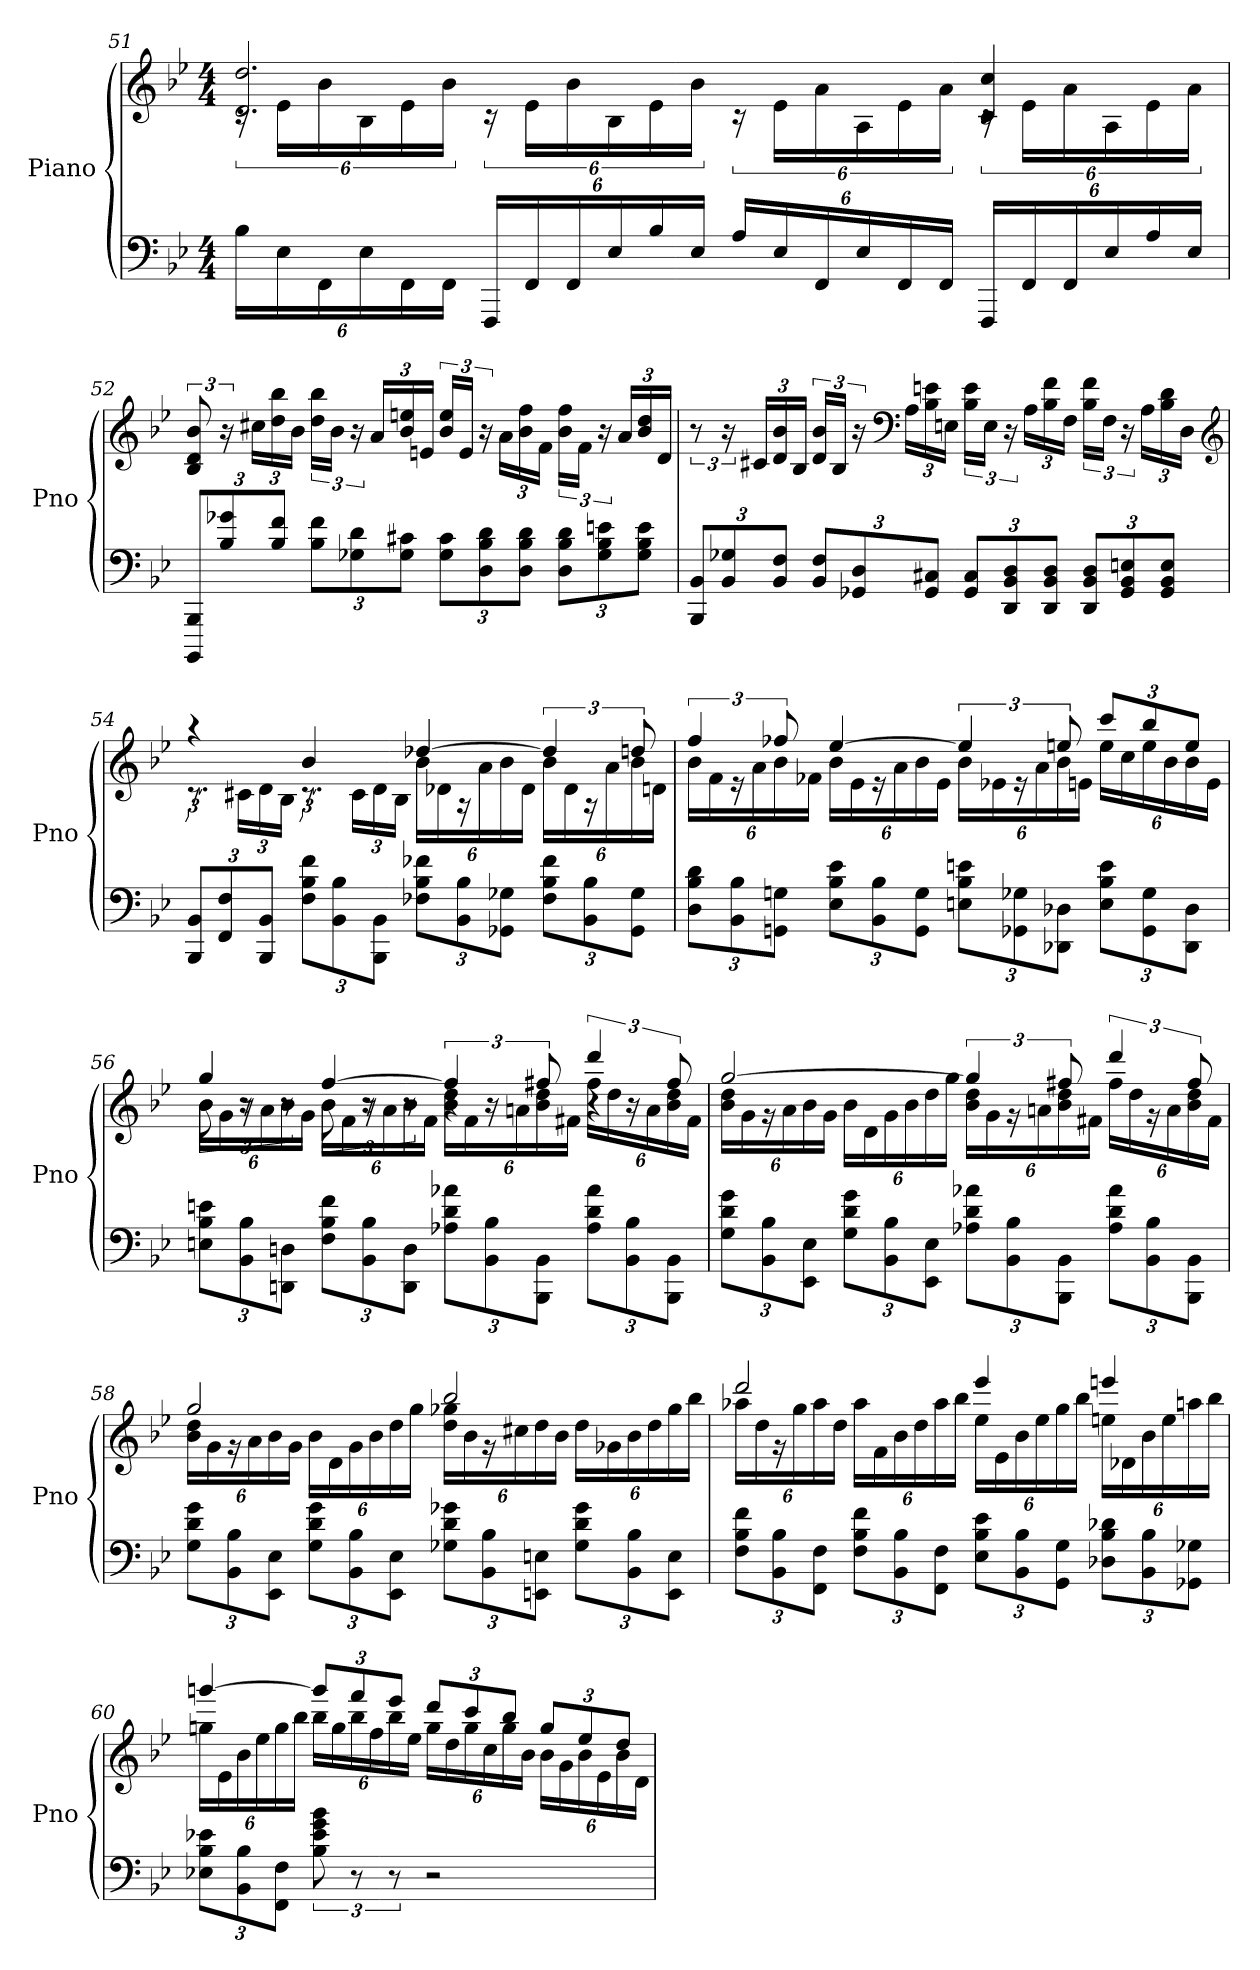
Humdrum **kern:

**kern	**kern
*part1	*part1
*staff2	*staff1
*I"Piano	*
*I'Pno	*
*clefF4	*clefG2
*k[b-e-]	*k[b-e-]
*B-:	*B-:
*M4/4	*M4/4
=51	=51
*	*^
24B-LL	2.d 2.dd	24rc
24E-	.	24e-LL
24FF	.	24b-
24E-	.	24B-
24FF	.	24e-
24FFJJ	.	24b-JJ
24FFFLL	.	24rc
24FF	.	24e-LL
24FF	.	24b-
24E-	.	24B-
24B-	.	24e-
24E-JJ	.	24b-JJ
24ALL	.	24rc
24E-	.	24e-LL
24FF	.	24a
24E-	.	24A
24FF	.	24e-
24FFJJ	.	24aJJ
24FFFLL	4c 4cc	24rc
24FF	.	24e-LL
24FF	.	24a
24E-	.	24A
24A	.	24e-
24E-JJ	.	24aJJ
*	*v	*v
=52	=52
12BBBB- 12BBB-L	12B- 12d 12b-
12B- 12g-X	24r
.	24cc#XLL
12B- 12fJ	24dd 24bb-
.	24b-JJ
12B- 12fL	24dd 24bb-LL
.	24b-JJ
12G-X 12d	24r
.	24aLL
12G- 12c#XJ	24b- 24een
.	24enJJ
12G- 12c#L	24b- 24eeLL
.	24eJJ
12D 12B- 12d	24r
.	24aLL
12D 12B- 12dJ	24b- 24ff
.	24fJJ
12D 12B- 12dL	24b- 24ffLL
.	24fJJ
12G- 12B- 12en	24r
.	24aLL
12G- 12B- 12eJ	24b- 24dd
.	24dJJ
=53	=53
12BBB- 12BB-L	12r
12BB- 12G-X	24r
.	24c#XLL
12BB- 12FJ	24d 24b-
.	24B-JJ
12BB- 12FL	24d 24b-LL
.	24B-JJ
12GG-X 12D	24r
*	*clefF4
.	24ALL
12GG- 12C#XJ	24B- 24en
.	24EnJJ
12GG- 12C#L	24B- 24eLL
.	24EJJ
12DD 12BB- 12D	24r
.	24ALL
12DD 12BB- 12DJ	24B- 24f
.	24FJJ
12DD 12BB- 12DL	24B- 24fLL
.	24FJJ
12GG- 12BB- 12En	24r
.	24ALL
12GG- 12BB- 12EJ	24B- 24d
.	24DJJ
*	*clefG2
=54	=54
*	*^
12BBB- 12BB-L	4raa	12.rc
12FF 12F	.	.
.	.	24c#XLL
12BBB- 12BB-J	.	24d
.	.	24B-JJ
12F 12B- 12fL	4b-	12.rc
12BB- 12B-	.	.
.	.	24c#LL
12BBB- 12BB-J	.	24d
.	.	24B-JJ
12F-X 12B- 12f-XL	[4dd-X	24b-LL
.	.	24d-X
12BB- 12B-	.	24r
.	.	24a
12GG-X 12G-XJ	.	24b-
.	.	24d-JJ
12F- 12B- 12f-L	6dd-]	24b-LL
.	.	24d-
12BB- 12B-	.	24r
.	.	24a
12GG- 12G-J	12ddn	24b-
.	.	24dnJJ
=55	=55	=55
12D 12B- 12dL	6ff	24b-LL
.	.	24f
12BB- 12B-	.	24r
.	.	24a
12GGn 12GnJ	12ff-X	24b-
.	.	24f-XJJ
12E- 12B- 12e-L	[4ee-	24b-LL
.	.	24e-
12BB- 12B-	.	24r
.	.	24a
12GG 12GJ	.	24b-
.	.	24e-JJ
12En 12B- 12enL	6ee-]	24b-LL
.	.	24e-X
12GG-X 12G-X	.	24r
.	.	24a
12DD-X 12D-XJ	12een	24b-
.	.	24enJJ
12E 12B- 12eL	12cccL	24eeLL
.	.	24cc
12GG- 12G-	12bb-	24ee
.	.	24b-
12DD- 12D-J	12eeJ	24b-
.	.	24eJJ
=56	=56	=56
*	*	*^
12En 12B- 12enL	4gg	24b-LL	12b-\
.	.	24g	.
12BB- 12B-	.	24r	12r
.	.	24a	.
12DDn 12DnJ	.	24b-	12r
.	.	24gJJ	.
12F 12B- 12fL	[4ff	24b-LL	12b-\
.	.	24f	.
12BB- 12B-	.	24r	12r
.	.	24a	.
12DD 12DJ	.	24b-	12r
.	.	24fJJ	.
12A-X 12d 12a-XL	6ff]	24b- 24ddLL	4r
.	.	24f	.
12BB- 12B-	.	24r	.
.	.	24an	.
12BBB- 12BB-J	12ff#X	24b- 24dd	.
.	.	24f#XJJ	.
12A- 12d 12a-L	6ddd	24ff#LL	4r
.	.	24dd	.
12BB- 12B-	.	24r	.
.	.	24a	.
12BBB- 12BB-J	12ff#	24b- 24dd	.
.	.	24f#JJ	.
*	*	*v	*v
=57	=57	=57
12G 12d 12gL	[2gg	24b- 24ddLL
.	.	24g
12BB- 12B-	.	24r
.	.	24a
12EE- 12E-J	.	24b-
.	.	24gJJ
12G 12d 12gL	.	24b-LL
.	.	24d
12BB- 12B-	.	24g
.	.	24b-
12EE- 12E-J	.	24dd
.	.	24ggJJ
12A-X 12d 12a-XL	6gg]	24b- 24ddLL
.	.	24g
12BB- 12B-	.	24r
.	.	24an
12BBB- 12BB-J	12ff#X	24b- 24dd
.	.	24f#XJJ
12A- 12d 12a-L	6ddd	24ff#LL
.	.	24dd
12BB- 12B-	.	24r
.	.	24a
12BBB- 12BB-J	12ff#	24b- 24dd
.	.	24f#JJ
=58	=58	=58
12G 12d 12gL	2gg	24b- 24ddLL
.	.	24g
12BB- 12B-	.	24r
.	.	24a
12EE- 12E-J	.	24b-
.	.	24gJJ
12G 12d 12gL	.	24b-LL
.	.	24d
12BB- 12B-	.	24g
.	.	24b-
12EE- 12E-J	.	24dd
.	.	24ggJJ
12G-X 12d 12g-XL	2bb-	24dd 24gg-XLL
.	.	24b-
12BB- 12B-	.	24r
.	.	24cc#X
12EEn 12EnJ	.	24dd
.	.	24b-JJ
12G- 12d 12g-L	.	24ddLL
.	.	24g-X
12BB- 12B-	.	24b-
.	.	24dd
12EE 12EJ	.	24gg-
.	.	24bb-JJ
=59	=59	=59
12F 12B- 12fL	2ddd	24aa-XLL
.	.	24dd
12BB- 12B-	.	24r
.	.	24gg
12FF 12FJ	.	24aa-
.	.	24ddJJ
12F 12B- 12fL	.	24aa-LL
.	.	24f
12BB- 12B-	.	24b-
.	.	24dd
12FF 12FJ	.	24aa-
.	.	24bb-JJ
12E- 12B- 12e-L	4eee-	24ee-LL
.	.	24e-
12BB- 12B-	.	24b-
.	.	24ee-
12GG 12GJ	.	24gg
.	.	24bb-JJ
12D-X 12B- 12d-XL	4eeen	24eenLL
.	.	24d-X
12BB- 12B-	.	24b-
.	.	24ee
12GG-X 12G-XJ	.	24aan
.	.	24bb-JJ
=60	=60	=60
12E-X 12B- 12e-XL	[4gggn	24ggnLL
.	.	24e-
12BB- 12B-	.	24b-
.	.	24ee-
12FF 12FJ	.	24gg
.	.	24bb-JJ
12B- 12e- 12g 12b-	12gggL]	24bb-LL
.	.	24gg
12r	12fff	24bb-
.	.	24ff
12r	12eee-J	24bb-
.	.	24ee-JJ
2r	12dddL	24ggLL
.	.	24dd
.	12ccc	24gg
.	.	24cc
.	12bb-J	24gg
.	.	24b-JJ
.	12ggL	24b-LL
.	.	24g
.	12ee-	24b-
.	.	24e-
.	12ddJ	24b-
.	.	24dJJ
*	*v	*v
=	=
*-	*-
